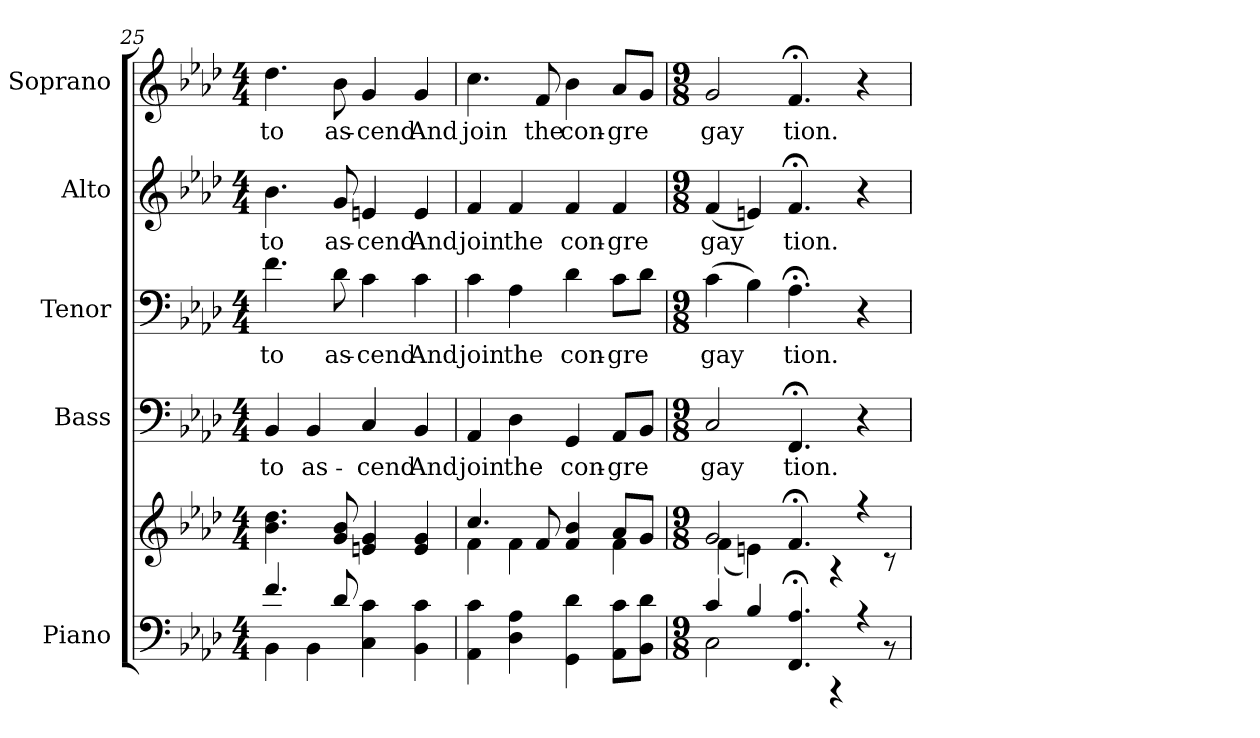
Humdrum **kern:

**kern	**kern	**kern	**text	**kern	**text	**kern	**text	**kern	**text
*part5	*part5	*part4	*part4	*part3	*part3	*part2	*part2	*part1	*part1
*staff6	*staff5	*staff4	*staff4	*staff3	*staff3	*staff2	*staff2	*staff1	*staff1
*I"Piano	*	*I"Bass	*	*I"Tenor	*	*I"Alto	*	*I"Soprano	*
*I'Pno.	*	*I'B.	*	*I'T.	*	*I'A.	*	*I'S.	*
*clefF4	*clefG2	*clefF4	*	*clefF4	*	*clefG2	*	*clefG2	*
*k[b-e-a-d-]	*k[b-e-a-d-]	*k[b-e-a-d-]	*	*k[b-e-a-d-]	*	*k[b-e-a-d-]	*	*k[b-e-a-d-]	*
*A-:	*A-:	*A-:	*	*A-:	*	*A-:	*	*A-:	*
*M4/4	*M4/4	*M4/4	*	*M4/4	*	*M4/4	*	*M4/4	*
=25	=25	=25	=25	=25	=25	=25	=25	=25	=25
*^	*	*	*	*	*	*	*	*	*
!	!	!	!	!LO:LY:b:color=#000000	!	!	!	!	!	!
!	!	!	!	!	!	!LO:LY:b:color=#000000	!	!	!	!
!	!	!	!	!	!	!	!	!LO:LY:b:color=#000000	!	!
!	!	!	!	!	!	!	!	!	!	!LO:LY:b:color=#000000
4.fi/	4BB-i\	4.b-i\ 4.dd-i	4BB-i/	to	4.fi\	to	4.b-i\	to	4.dd-i\	to
!	!	!	!	!LO:LY:b:color=#000000	!	!	!	!	!	!
.	4BB-i\	.	4BB-i/	as-	.	.	.	.	.	.
!	!	!	!	!	!	!LO:LY:b:color=#000000	!	!	!	!
!	!	!	!	!	!	!	!	!LO:LY:b:color=#000000	!	!
!	!	!	!	!	!	!	!	!	!	!LO:LY:b:color=#000000
8d-i/	.	8gi/ 8b-i	.	.	8d-i\	as-	8gi/	as-	8b-i\	as-
!	!	!	!	!LO:LY:b:color=#000000	!	!	!	!	!	!
!	!	!	!	!	!	!LO:LY:b:color=#000000	!	!	!	!
!	!	!	!	!	!	!	!	!LO:LY:b:color=#000000	!	!
!	!	!	!	!	!	!	!	!	!	!LO:LY:b:color=#000000
4Ci\ 4ci	2ryy	4eni/ 4gi	4Ci/	-cend	4ci\	-cend	4eni/	-cend	4gi/	-cend
!	!	!	!	!LO:LY:b:color=#000000	!	!	!	!	!	!
!	!	!	!	!	!	!LO:LY:b:color=#000000	!	!	!	!
!	!	!	!	!	!	!	!	!LO:LY:b:color=#000000	!	!
!	!	!	!	!	!	!	!	!	!	!LO:LY:b:color=#000000
4BB-i\ 4ci	.	4ei/ 4gi	4BB-i/	And	4ci\	And	4ei/	And	4gi/	And
*v	*v	*	*	*	*	*	*	*	*	*
!!LO:PB:g=z
=26	=26	=26	=26	=26	=26	=26	=26	=26	=26
*	*^	*	*	*	*	*	*	*	*
!	!	!	!	!LO:LY:b:color=#000000	!	!	!	!	!	!
!	!	!	!	!	!	!LO:LY:b:color=#000000	!	!	!	!
!	!	!	!	!	!	!	!	!LO:LY:b:color=#000000	!	!
!	!	!	!	!	!	!	!	!	!	!LO:LY:b:color=#000000
4AA-i\ 4ci	4.cci/	4fi\	4AA-i/	join	4ci\	join	4fi/	join	4.cci\	join
!	!	!	!	!LO:LY:b:color=#000000	!	!	!	!	!	!
!	!	!	!	!	!	!LO:LY:b:color=#000000	!	!	!	!
!	!	!	!	!	!	!	!	!LO:LY:b:color=#000000	!	!
4D-i\ 4A-i	.	4fi\	4D-i\	the	4A-i\	the	4fi/	the	.	.
!	!	!	!	!	!	!	!	!	!	!LO:LY:b:color=#000000
.	8fi/	.	.	.	.	.	.	.	8fi/	the
!	!	!	!	!LO:LY:b:color=#000000	!	!	!	!	!	!
!	!	!	!	!	!	!LO:LY:b:color=#000000	!	!	!	!
!	!	!	!	!	!	!	!	!LO:LY:b:color=#000000	!	!
!	!	!	!	!	!	!	!	!	!	!LO:LY:b:color=#000000
4GGi\ 4d-i	4fi/ 4b-i	4ryy	4GGi/	con-	4d-i\	con-	4fi/	con-	4b-i\	con-
!	!	!	!	!LO:LY:b:color=#000000	!	!	!	!	!	!
!	!	!	!	!	!	!LO:LY:b:color=#000000	!	!	!	!
!	!	!	!	!	!	!	!	!LO:LY:b:color=#000000	!	!
!	!	!	!	!	!	!	!	!	!	!LO:LY:b:color=#000000
8AA-i\ 8ciL	8a-i/L	4fi\	8AA-i/L	-gre	8ci\L	-gre	4fi/	-gre	8a-i/L	-gre
8BB-i\ 8d-iJ	8gi/J	.	8BB-i/J	.	8d-i\J	.	.	.	8gi/J	.
=27	=27	=27	=27	=27	=27	=27	=27	=27	=27	=27
*M9/8	*M9/8	*	*M9/8	*	*M9/8	*	*M9/8	*	*M9/8	*
*^	*	*	*	*	*	*	*	*	*	*
!	!	!	!	!	!LO:LY:b:color=#000000	!	!	!	!	!	!
!	!	!	!	!	!	!	!LO:LY:b:color=#000000	!	!	!	!
!	!	!	!	!	!	!	!	!	!LO:LY:b:color=#000000	!	!
!	!	!	!	!	!	!	!	!	!	!	!LO:LY:b:color=#000000
4ci/	2Ci\	2gi/	(4fi\	2Ci/	gay	(4ci\	gay	(4fi/	gay	2gi/	gay
4B-i/	.	.	4eni\)	.	.	4B-i\)	.	4eni/)	.	.	.
!	!	!	!	!	!LO:LY:b:color=#000000	!	!	!	!	!	!
!	!	!	!	!	!	!	!LO:LY:b:color=#000000	!	!	!	!
!	!	!	!	!	!	!	!	!	!LO:LY:b:color=#000000	!	!
!	!	!	!	!	!	!	!	!	!	!	!LO:LY:b:color=#000000
4.FFi/; 4.A-i;	4ryy	4.f;i/	4ryy	4.FF;i/	tion.	4.A-;i\	tion.	4.f;i/	tion.	4.f;i/	tion.
.	4r	.	4r	.	.	.	.	.	.	.	.
4r	.	4r	.	4r	.	4r	.	4r	.	4r	.
.	8r	.	8r	.	.	.	.	.	.	.	.
*v	*v	*	*	*	*	*	*	*	*	*	*
*	*v	*v	*	*	*	*	*	*	*	*
=	=	=	=	=	=	=	=	=	=
*-	*-	*-	*-	*-	*-	*-	*-	*-	*-
